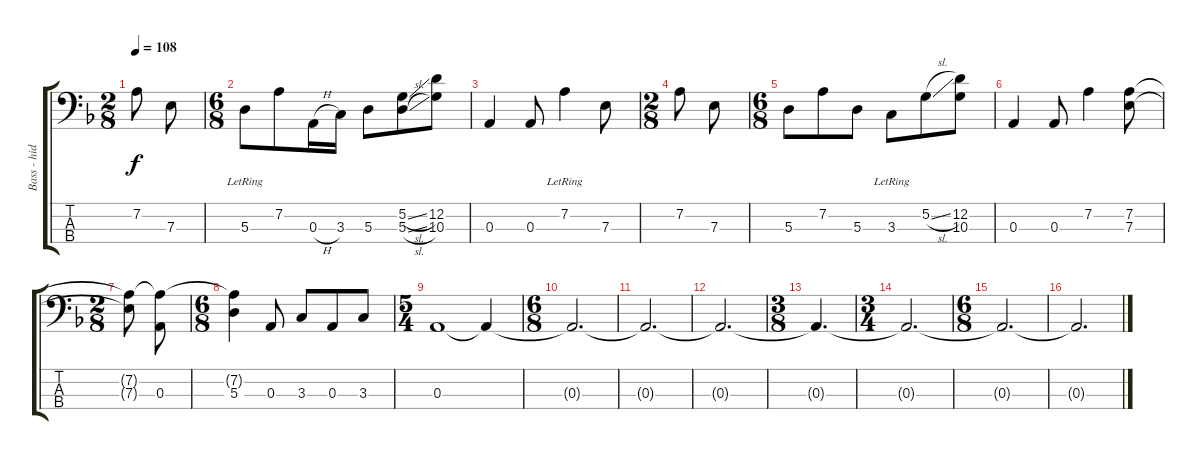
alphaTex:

\track ("Bass - hidden" "Bass - hid") {instrument electricbasspick}
\staff {score tabs}
\tuning (G2 D2 A1 D1) {hide}
\ts (2 8)
\tempo 108
\clef f4
\ks dminor
7.2.8{dy f} 7.3.8 |
\ts (6 8)
5.3{lr}.8 7.2.8 0.3{h}.16 3.3.16 5.3.8 (5.2{sl} 5.3{sl}).8 (12.2 10.3).8 |
0.3.4 0.3.8 7.2{lr}.4 7.3.8 |
\ts (2 8)
7.2.8 7.3.8 |
\ts (6 8)
5.3.8 7.2.8 5.3.8 3.3{lr}.8 5.2{sl}.8 (12.2 10.3).8 |
0.3.4 0.3.8 7.2.4 (7.2 7.3).8 |
\ts (2 8)
(7.2{t} 7.3{t}).8 (7.2{t} 0.3).8 |
\ts (6 8)
(7.2{t} 5.3).4 0.3.8 3.3.8 0.3.8 3.3.8 |
\ts (5 4)
0.3.1 0.3{t}.4 |
\ts (6 8)
0.3{t}.2{d} |
0.3{t}.2{d} |
0.3{t}.2{d} |
\ts (3 8)
0.3{t}.4{d} |
\ts (3 4)
0.3{t}.2{d} |
\ts (6 8)
0.3{t}.2{d} |
0.3{t}.2{d}
